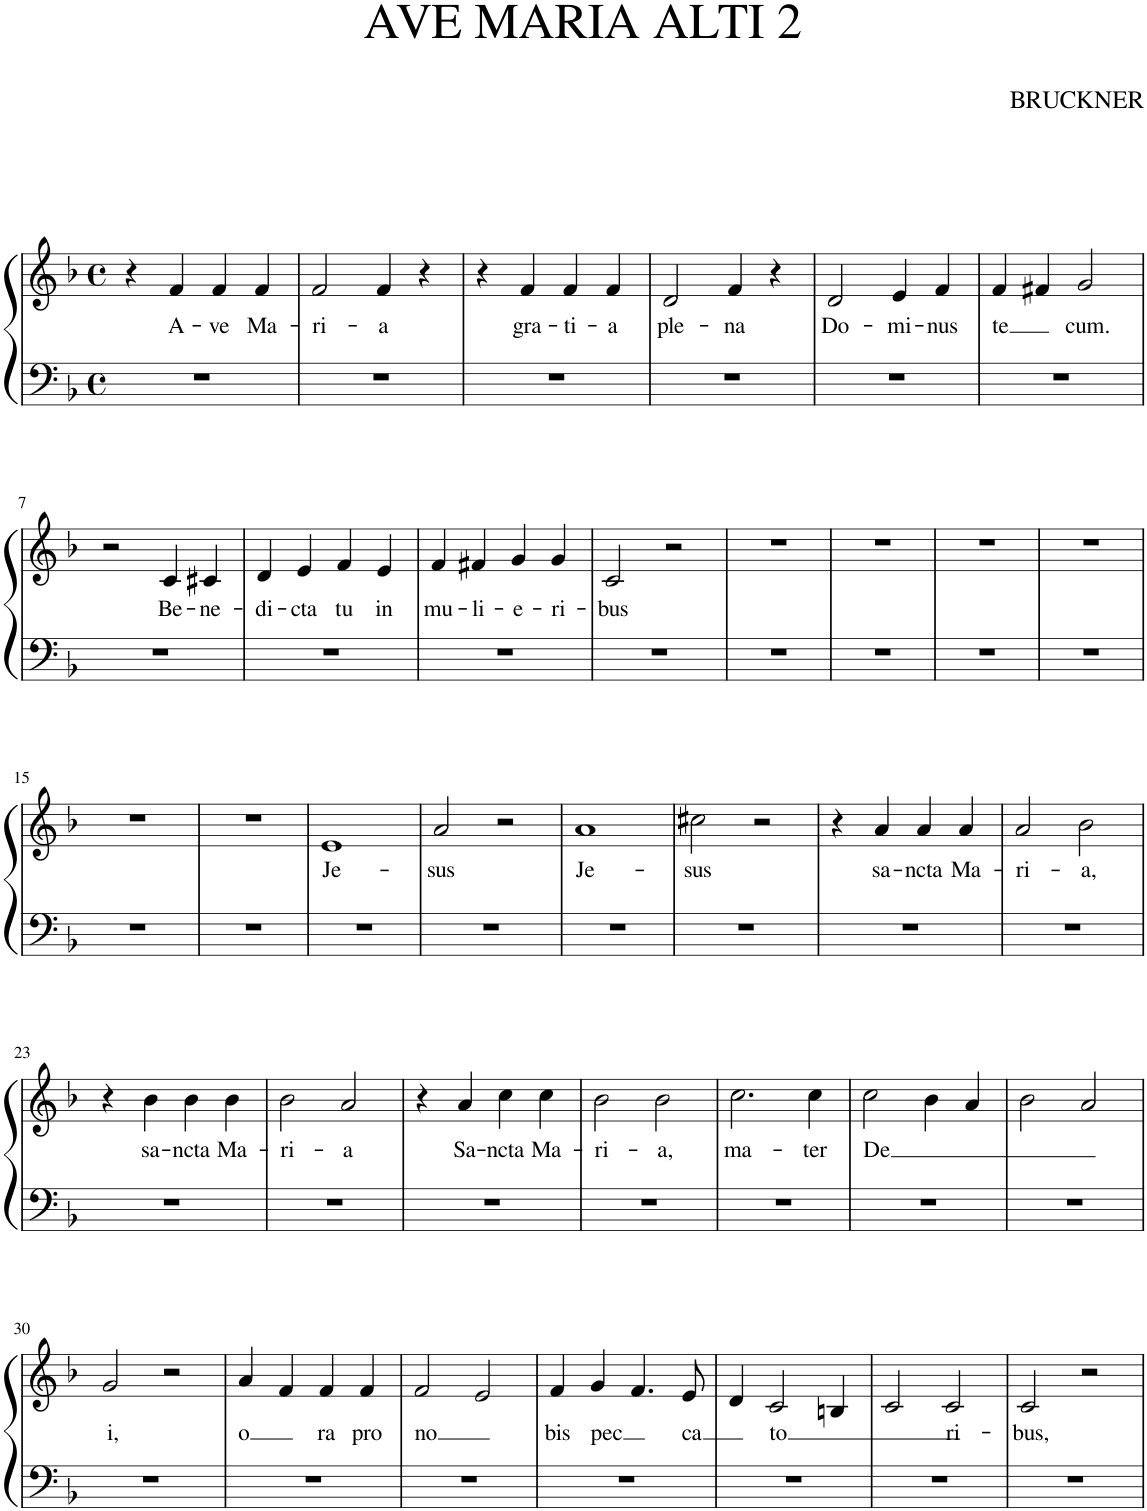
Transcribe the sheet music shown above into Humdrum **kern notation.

**kern	**kern	**text
*part1	*part1	*part1
*staff2	*staff1	*staff1
*I"Piano	*	*
*I'Pno.	*	*
*clefF4	*clefG2	*
*k[b-]	*k[b-]	*
*M4/4	*M4/4	*
*met(c)	*met(c)	*
=1	=1	=1
1r	4r	.
!	!	!LO:LY:b
.	4f/	A-
!	!	!LO:LY:b
.	4f/	-ve
!	!	!LO:LY:b
.	4f/	Ma-
=2	=2	=2
!	!	!LO:LY:b
1r	2f/	-ri-
!	!	!LO:LY:b
.	4f/	-a
.	4r	.
=3	=3	=3
1r	4r	.
!	!	!LO:LY:b
.	4f/	gra-
!	!	!LO:LY:b
.	4f/	-ti-
!	!	!LO:LY:b
.	4f/	-a
=4	=4	=4
!	!	!LO:LY:b
1r	2d/	ple-
!	!	!LO:LY:b
.	4f/	-na
.	4r	.
=5	=5	=5
!	!	!LO:LY:b
1r	2d/	Do-
!	!	!LO:LY:b
.	4e/	-mi-
!	!	!LO:LY:b
.	4f/	-nus
=6	=6	=6
!	!	!LO:LY:b
1r	4f/	te
.	4f#X/	.
!	!	!LO:LY:b
.	2g/	cum.
!!LO:LB:g=z
=7	=7	=7
1r	2r	.
!	!	!LO:LY:b
.	4c/	Be-
!	!	!LO:LY:b
.	4c#X/	-ne-
=8	=8	=8
!	!	!LO:LY:b
1r	4d/	-di-
!	!	!LO:LY:b
.	4e/	-cta
!	!	!LO:LY:b
.	4f/	tu
!	!	!LO:LY:b
.	4e/	in
=9	=9	=9
!	!	!LO:LY:b
1r	4f/	mu-
!	!	!LO:LY:b
.	4f#X/	-li-
!	!	!LO:LY:b
.	4g/	-e-
!	!	!LO:LY:b
.	4g/	-ri-
=10	=10	=10
!	!	!LO:LY:b
1r	2c/	-bus
.	2r	.
=11	=11	=11
1r	1r	.
=12	=12	=12
1r	1r	.
=13	=13	=13
1r	1r	.
=14	=14	=14
1r	1r	.
!!LO:LB:g=z
=15	=15	=15
1r	1r	.
=16	=16	=16
1r	1r	.
=17	=17	=17
!	!	!LO:LY:b
1r	1e	Je-
=18	=18	=18
!	!	!LO:LY:b
1r	2a/	-sus
.	2r	.
=19	=19	=19
!	!	!LO:LY:b
1r	1a	Je-
=20	=20	=20
!	!	!LO:LY:b
1r	2cc#X\	-sus
.	2r	.
=21	=21	=21
1r	4r	.
!	!	!LO:LY:b
.	4a/	sa-
!	!	!LO:LY:b
.	4a/	-ncta
!	!	!LO:LY:b
.	4a/	Ma-
=22	=22	=22
!	!	!LO:LY:b
1r	2a/	-ri-
!	!	!LO:LY:b
.	2b-\	-a,
!!LO:LB:g=z
=23	=23	=23
1r	4r	.
!	!	!LO:LY:b
.	4b-\	sa-
!	!	!LO:LY:b
.	4b-\	-ncta
!	!	!LO:LY:b
.	4b-\	Ma-
=24	=24	=24
!	!	!LO:LY:b
1r	2b-\	-ri-
!	!	!LO:LY:b
.	2a/	-a
=25	=25	=25
1r	4r	.
!	!	!LO:LY:b
.	4a/	Sa-
!	!	!LO:LY:b
.	4cc\	-ncta
!	!	!LO:LY:b
.	4cc\	Ma-
=26	=26	=26
!	!	!LO:LY:b
1r	2b-\	-ri-
!	!	!LO:LY:b
.	2b-\	-a,
=27	=27	=27
!	!	!LO:LY:b
1r	2.cc\	ma-
!	!	!LO:LY:b
.	4cc\	-ter
=28	=28	=28
!	!	!LO:LY:b
1r	2cc\	De
.	4b-\	.
.	4a/	.
=29	=29	=29
1r	2b-\	.
.	2a/	.
!!LO:LB:g=z
=30	=30	=30
!	!	!LO:LY:b
1r	2g/	i,
.	2r	.
=31	=31	=31
!	!	!LO:LY:b
1r	4a/	o
.	4f/	.
!	!	!LO:LY:b
.	4f/	ra
!	!	!LO:LY:b
.	4f/	pro
=32	=32	=32
!	!	!LO:LY:b
1r	2f/	-no
.	2e/	.
=33	=33	=33
!	!	!LO:LY:b
1r	4f/	bis
!	!	!LO:LY:b
.	4g/	pec
.	4.f/	.
!	!	!LO:LY:b
.	8e/	ca
=34	=34	=34
1r	4d/	.
!	!	!LO:LY:b
.	2c/	to
.	4Bn/	.
=35	=35	=35
1r	2c/	.
!	!	!LO:LY:b
.	2c/	ri-
=36	=36	=36
!	!	!LO:LY:b
1r	2c/	-bus,
.	2r	.
=	=	=
*-	*-	*-
